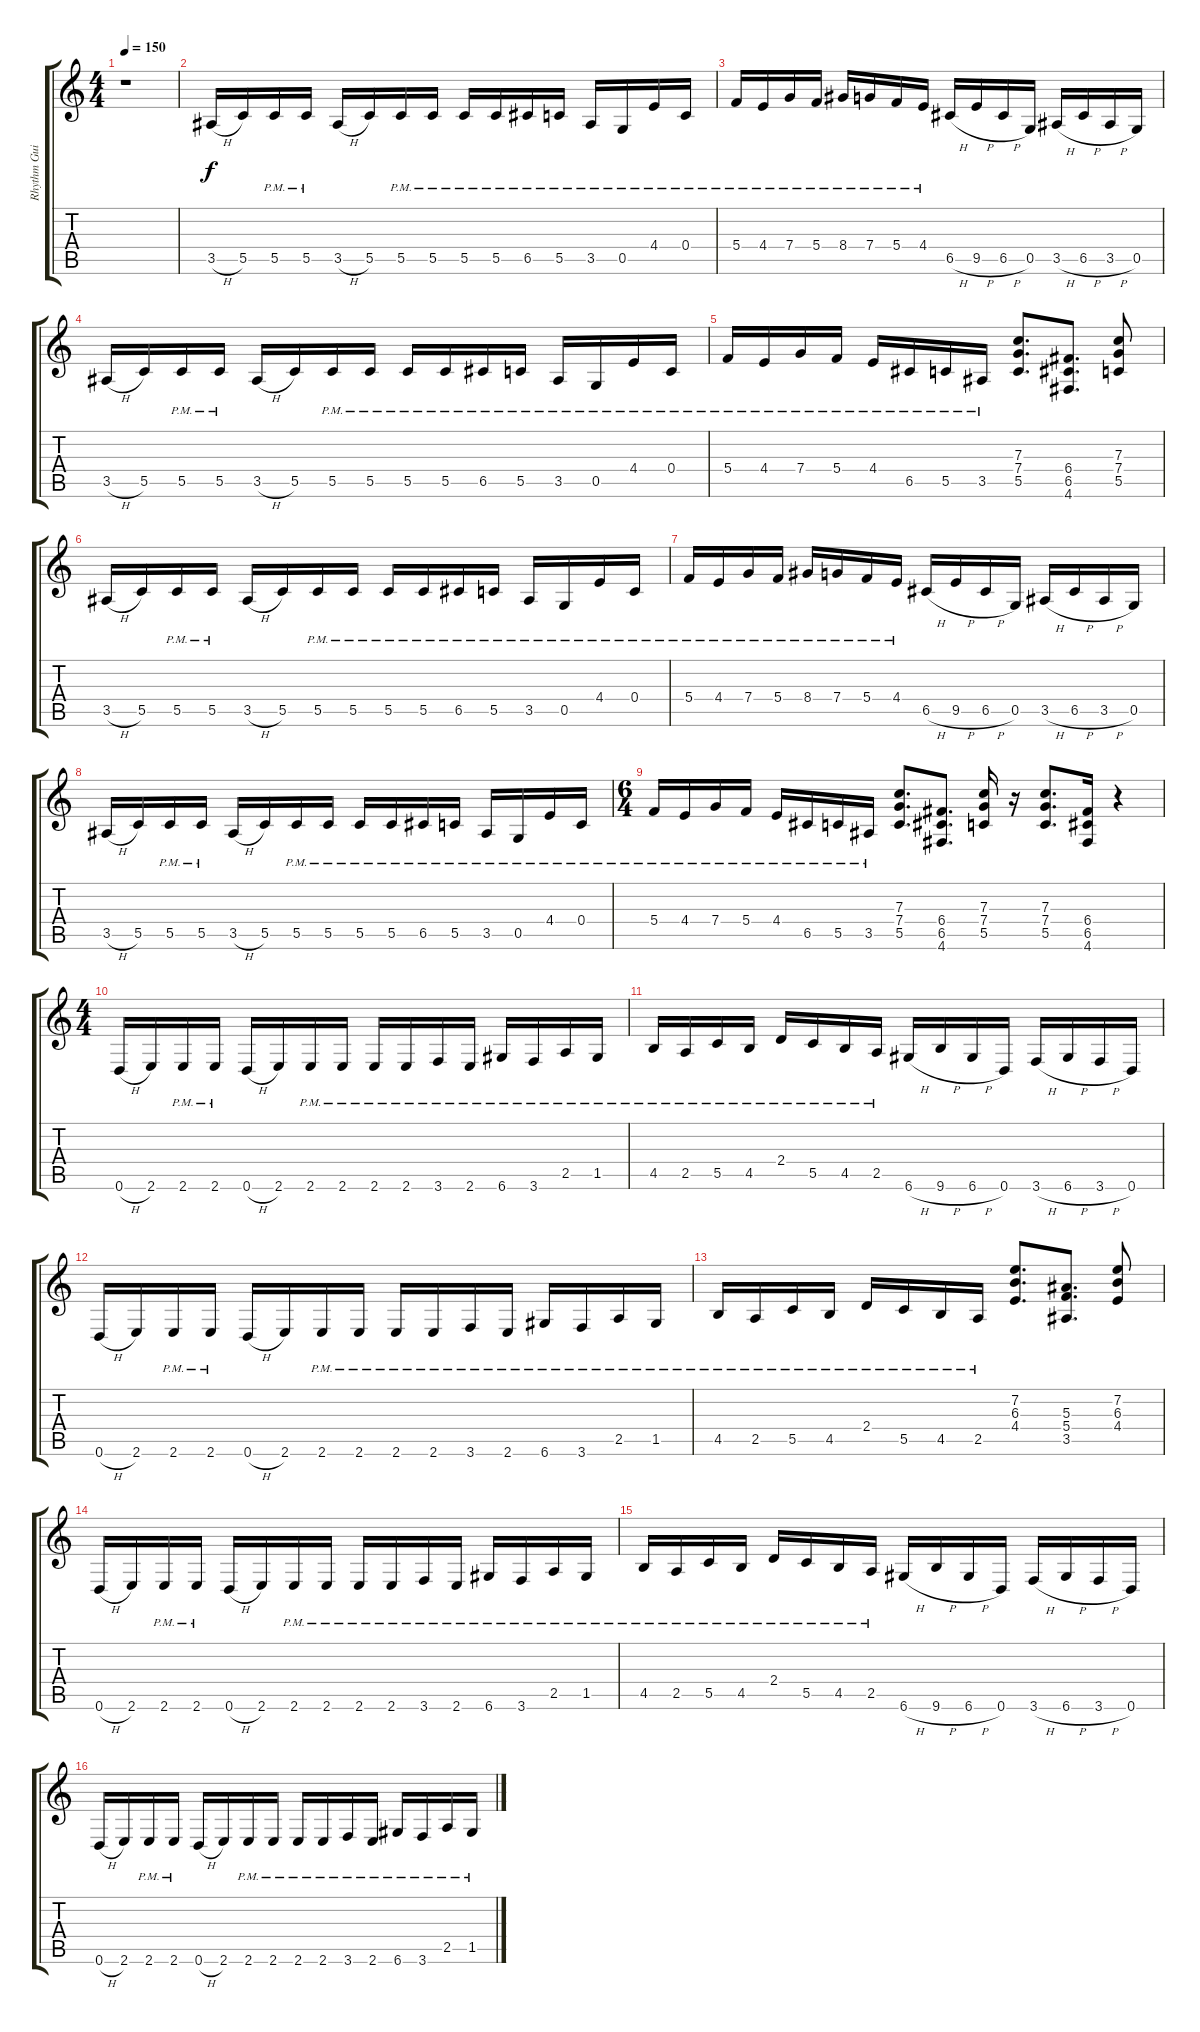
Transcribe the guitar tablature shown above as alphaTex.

\track ("Rhythm Guitar" "Rhythm Gui") {instrument distortionguitar}
\staff {score tabs}
\tuning (D4 A3 F3 C3 G2 D2) {hide}
\ts (4 4)
\tempo 150
\clef g2
\ks c
r.1{dy f instrument distortionguitar} |
3.5{h}.16 5.5.16 5.5{pm}.16 5.5{pm}.16 3.5{h}.16 5.5.16 5.5{pm}.16 5.5{pm}.16 5.5{pm}.16 5.5{pm}.16 6.5{pm}.16 5.5{pm}.16 3.5{pm}.16 0.5{pm}.16 4.4{pm}.16 0.4{pm}.16 |
5.4{pm}.16 4.4{pm}.16 7.4{pm}.16 5.4{pm}.16 8.4{pm}.16 7.4{pm}.16 5.4{pm}.16 4.4{pm}.16 6.5{h}.16 9.5{h}.16 6.5{h}.16 0.5.16 3.5{h}.16 6.5{h}.16 3.5{h}.16 0.5.16 |
3.5{h}.16 5.5.16 5.5{pm}.16 5.5{pm}.16 3.5{h}.16 5.5.16 5.5{pm}.16 5.5{pm}.16 5.5{pm}.16 5.5{pm}.16 6.5{pm}.16 5.5{pm}.16 3.5{pm}.16 0.5{pm}.16 4.4{pm}.16 0.4{pm}.16 |
5.4{pm}.16 4.4{pm}.16 7.4{pm}.16 5.4{pm}.16 4.4{pm}.16 6.5{pm}.16 5.5{pm}.16 3.5{pm}.16 (7.3 7.4 5.5).8{d} (6.4 6.5 4.6).8{d} (7.3 7.4 5.5).8 |
3.5{h}.16 5.5.16 5.5{pm}.16 5.5{pm}.16 3.5{h}.16 5.5.16 5.5{pm}.16 5.5{pm}.16 5.5{pm}.16 5.5{pm}.16 6.5{pm}.16 5.5{pm}.16 3.5{pm}.16 0.5{pm}.16 4.4{pm}.16 0.4{pm}.16 |
5.4{pm}.16 4.4{pm}.16 7.4{pm}.16 5.4{pm}.16 8.4{pm}.16 7.4{pm}.16 5.4{pm}.16 4.4{pm}.16 6.5{h}.16 9.5{h}.16 6.5{h}.16 0.5.16 3.5{h}.16 6.5{h}.16 3.5{h}.16 0.5.16 |
3.5{h}.16 5.5.16 5.5{pm}.16 5.5{pm}.16 3.5{h}.16 5.5.16 5.5{pm}.16 5.5{pm}.16 5.5{pm}.16 5.5{pm}.16 6.5{pm}.16 5.5{pm}.16 3.5{pm}.16 0.5{pm}.16 4.4{pm}.16 0.4{pm}.16 |
\ts (6 4)
5.4{pm}.16 4.4{pm}.16 7.4{pm}.16 5.4{pm}.16 4.4{pm}.16 6.5{pm}.16 5.5{pm}.16 3.5{pm}.16 (7.3 7.4 5.5).8{d} (6.4 6.5 4.6).8{d} (7.3 7.4 5.5).16 r.16 (7.3 7.4 5.5).8{d} (6.4 6.5 4.6).16 r.4 |
\ts (4 4)
0.6{h}.16 2.6.16 2.6{pm}.16 2.6{pm}.16 0.6{h}.16 2.6.16 2.6{pm}.16 2.6{pm}.16 2.6{pm}.16 2.6{pm}.16 3.6{pm}.16 2.6{pm}.16 6.6{pm}.16 3.6{pm}.16 2.5{pm}.16 1.5{pm}.16 |
4.5{pm}.16 2.5{pm}.16 5.5{pm}.16 4.5{pm}.16 2.4{pm}.16 5.5{pm}.16 4.5{pm}.16 2.5{pm}.16 6.6{h}.16 9.6{h}.16 6.6{h}.16 0.6.16 3.6{h}.16 6.6{h}.16 3.6{h}.16 0.6.16 |
0.6{h}.16 2.6.16 2.6{pm}.16 2.6{pm}.16 0.6{h}.16 2.6.16 2.6{pm}.16 2.6{pm}.16 2.6{pm}.16 2.6{pm}.16 3.6{pm}.16 2.6{pm}.16 6.6{pm}.16 3.6{pm}.16 2.5{pm}.16 1.5{pm}.16 |
4.5{pm}.16 2.5{pm}.16 5.5{pm}.16 4.5{pm}.16 2.4{pm}.16 5.5{pm}.16 4.5{pm}.16 2.5{pm}.16 (7.2 6.3 4.4).8{d} (5.3 5.4 3.5).8{d} (7.2 6.3 4.4).8 |
0.6{h}.16 2.6.16 2.6{pm}.16 2.6{pm}.16 0.6{h}.16 2.6.16 2.6{pm}.16 2.6{pm}.16 2.6{pm}.16 2.6{pm}.16 3.6{pm}.16 2.6{pm}.16 6.6{pm}.16 3.6{pm}.16 2.5{pm}.16 1.5{pm}.16 |
4.5{pm}.16 2.5{pm}.16 5.5{pm}.16 4.5{pm}.16 2.4{pm}.16 5.5{pm}.16 4.5{pm}.16 2.5{pm}.16 6.6{h}.16 9.6{h}.16 6.6{h}.16 0.6.16 3.6{h}.16 6.6{h}.16 3.6{h}.16 0.6.16 |
0.6{h}.16 2.6.16 2.6{pm}.16 2.6{pm}.16 0.6{h}.16 2.6.16 2.6{pm}.16 2.6{pm}.16 2.6{pm}.16 2.6{pm}.16 3.6{pm}.16 2.6{pm}.16 6.6{pm}.16 3.6{pm}.16 2.5{pm}.16 1.5{pm}.16
